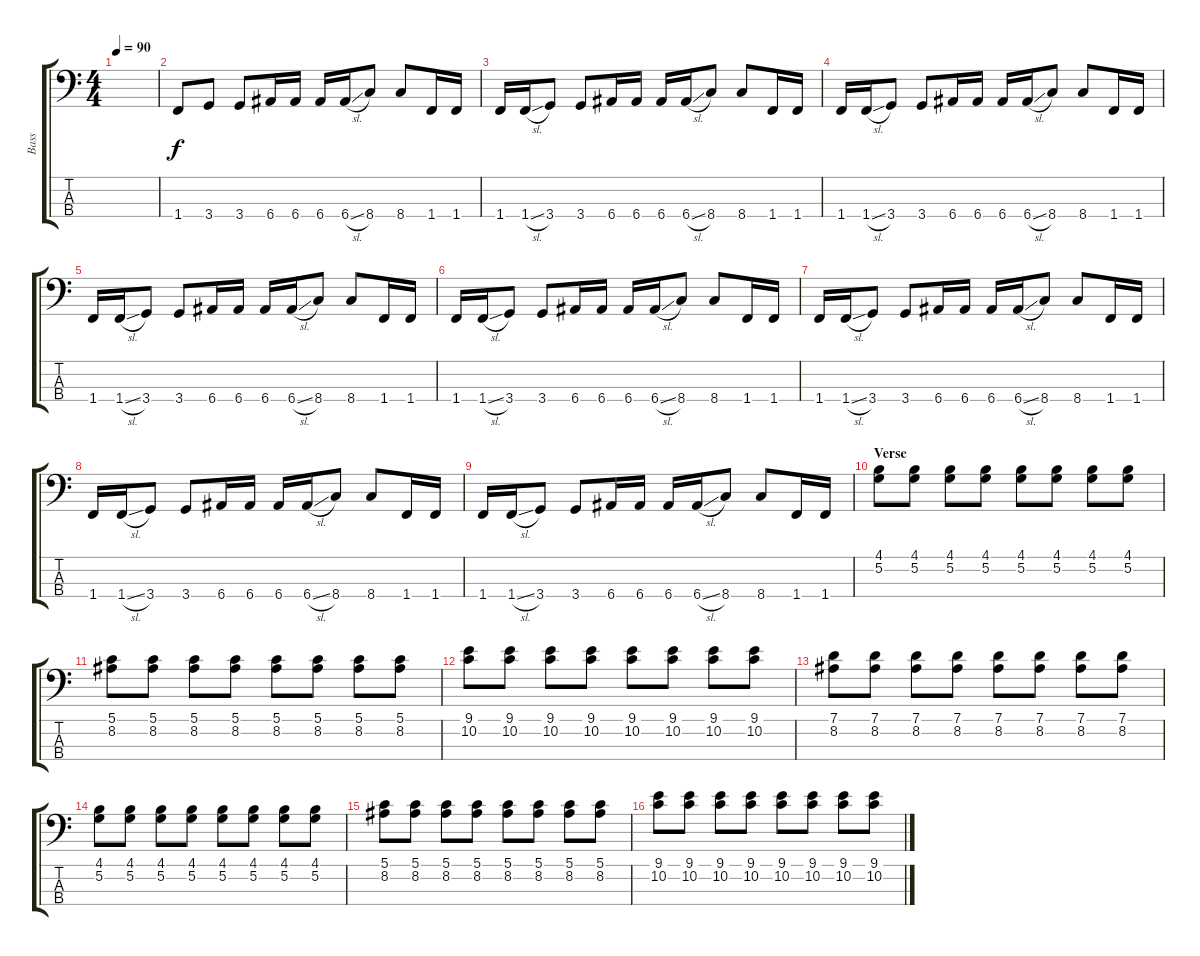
\track ("Bass" "Bass") {instrument overdrivenguitar}
\staff {score tabs}
\tuning (G2 D2 A1 E1) {hide}
\ts (4 4)
\tempo 90
\clef f4
\ks c
|
1.4.8 3.4.8 3.4.8 6.4.16 6.4.16 6.4.16 6.4{sl}.16 8.4.8 8.4.8 1.4.16 1.4.16 |
1.4.16 1.4{sl}.16 3.4.8 3.4.8 6.4.16 6.4.16 6.4.16 6.4{sl}.16 8.4.8 8.4.8 1.4.16 1.4.16 |
1.4.16 1.4{sl}.16 3.4.8 3.4.8 6.4.16 6.4.16 6.4.16 6.4{sl}.16 8.4.8 8.4.8 1.4.16 1.4.16 |
1.4.16 1.4{sl}.16 3.4.8 3.4.8 6.4.16 6.4.16 6.4.16 6.4{sl}.16 8.4.8 8.4.8 1.4.16 1.4.16 |
1.4.16 1.4{sl}.16 3.4.8 3.4.8 6.4.16 6.4.16 6.4.16 6.4{sl}.16 8.4.8 8.4.8 1.4.16 1.4.16 |
1.4.16 1.4{sl}.16 3.4.8 3.4.8 6.4.16 6.4.16 6.4.16 6.4{sl}.16 8.4.8 8.4.8 1.4.16 1.4.16 |
1.4.16 1.4{sl}.16 3.4.8 3.4.8 6.4.16 6.4.16 6.4.16 6.4{sl}.16 8.4.8 8.4.8 1.4.16 1.4.16 |
1.4.16 1.4{sl}.16 3.4.8 3.4.8 6.4.16 6.4.16 6.4.16 6.4{sl}.16 8.4.8 8.4.8 1.4.16 1.4.16 |
\section ("" "Verse")
(4.1 5.2).8 (4.1 5.2).8 (4.1 5.2).8 (4.1 5.2).8 (4.1 5.2).8 (4.1 5.2).8 (4.1 5.2).8 (4.1 5.2).8 |
(5.1 8.2).8 (5.1 8.2).8 (5.1 8.2).8 (5.1 8.2).8 (5.1 8.2).8 (5.1 8.2).8 (5.1 8.2).8 (5.1 8.2).8 |
(9.1 10.2).8 (9.1 10.2).8 (9.1 10.2).8 (9.1 10.2).8 (9.1 10.2).8 (9.1 10.2).8 (9.1 10.2).8 (9.1 10.2).8 |
(7.1 8.2).8 (7.1 8.2).8 (7.1 8.2).8 (7.1 8.2).8 (7.1 8.2).8 (7.1 8.2).8 (7.1 8.2).8 (7.1 8.2).8 |
(4.1 5.2).8 (4.1 5.2).8 (4.1 5.2).8 (4.1 5.2).8 (4.1 5.2).8 (4.1 5.2).8 (4.1 5.2).8 (4.1 5.2).8 |
(5.1 8.2).8 (5.1 8.2).8 (5.1 8.2).8 (5.1 8.2).8 (5.1 8.2).8 (5.1 8.2).8 (5.1 8.2).8 (5.1 8.2).8 |
(9.1 10.2).8 (9.1 10.2).8 (9.1 10.2).8 (9.1 10.2).8 (9.1 10.2).8 (9.1 10.2).8 (9.1 10.2).8 (9.1 10.2).8
